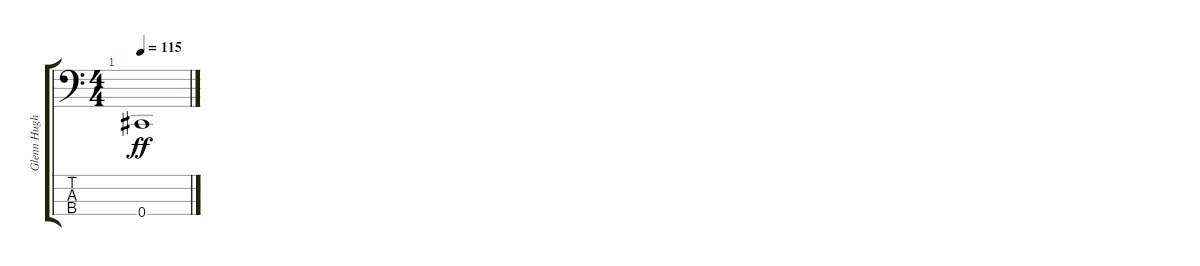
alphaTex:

\track ("Glenn Hughes" "Glenn Hugh") {instrument electricbassfinger}
\staff {score tabs}
\tuning (E2 B1 Gb1 Db1) {hide}
\ts (4 4)
\tempo 115
\clef f4
\ks c
0.4.1{dy ff}
